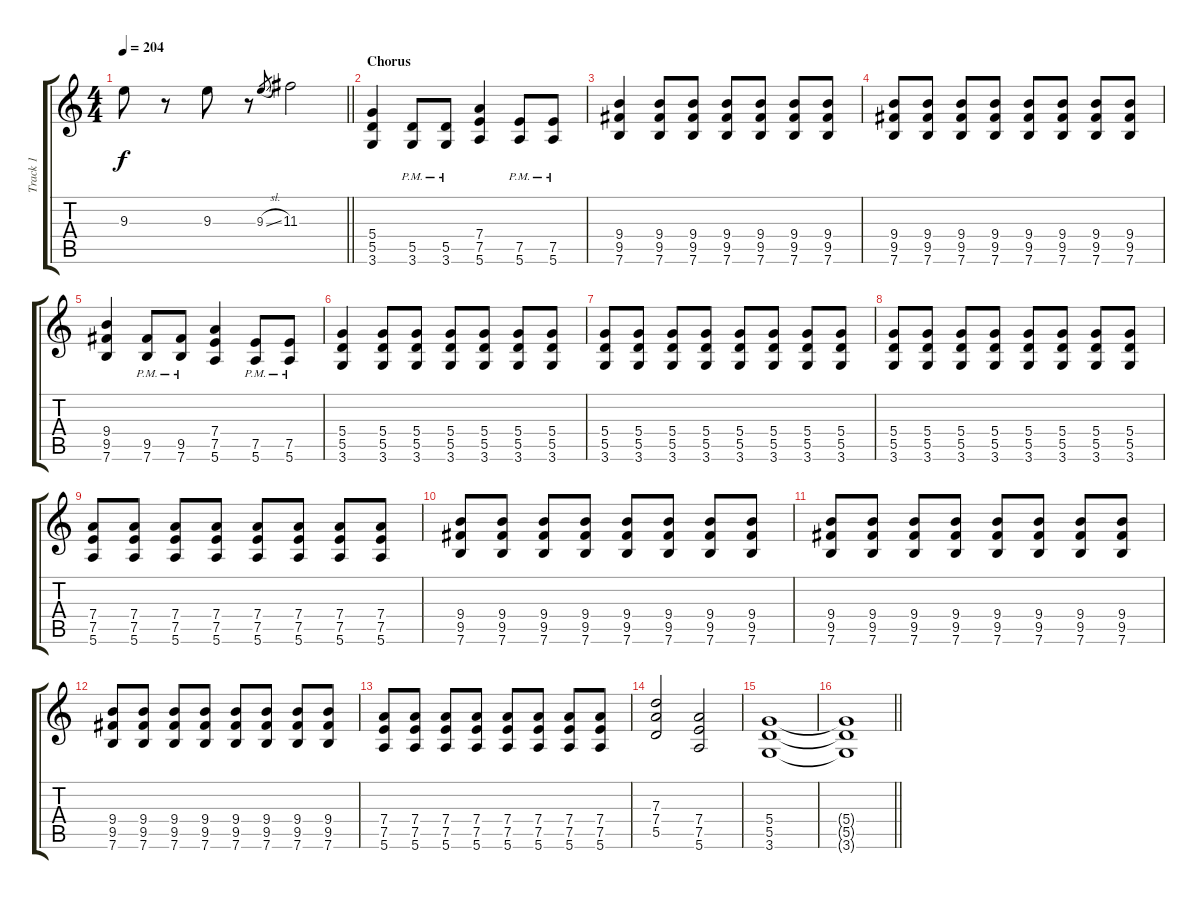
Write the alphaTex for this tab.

\track ("Track 1" "Track 1") {instrument overdrivenguitar}
\staff {score tabs}
\tuning (E4 B3 G3 D3 A2 E2) {hide}
\ts (4 4)
\tempo 204
\clef g2
\barLineRight lightlight
\ks c
9.3.8{dy f} r.8 9.3.8 r.8 9.3{sl}.8{gr} 11.3.2 |
\section ("" "Chorus")
(5.4 5.5 3.6).4 (5.5{pm} 3.6{pm}).8 (5.5{pm} 3.6{pm}).8 (7.4 7.5 5.6).4 (7.5{pm} 5.6{pm}).8 (7.5{pm} 5.6{pm}).8 |
(9.4 9.5 7.6).4 (9.4 9.5 7.6).8 (9.4 9.5 7.6).8 (9.4 9.5 7.6).8 (9.4 9.5 7.6).8 (9.4 9.5 7.6).8 (9.4 9.5 7.6).8 |
(9.4 9.5 7.6).8 (9.4 9.5 7.6).8 (9.4 9.5 7.6).8 (9.4 9.5 7.6).8 (9.4 9.5 7.6).8 (9.4 9.5 7.6).8 (9.4 9.5 7.6).8 (9.4 9.5 7.6).8 |
(9.4 9.5 7.6).4 (9.5{pm} 7.6{pm}).8 (9.5{pm} 7.6{pm}).8 (7.4 7.5 5.6).4 (7.5{pm} 5.6{pm}).8 (7.5{pm} 5.6{pm}).8 |
(5.4 5.5 3.6).4 (5.4 5.5 3.6).8 (5.4 5.5 3.6).8 (5.4 5.5 3.6).8 (5.4 5.5 3.6).8 (5.4 5.5 3.6).8 (5.4 5.5 3.6).8 |
(5.4 5.5 3.6).8 (5.4 5.5 3.6).8 (5.4 5.5 3.6).8 (5.4 5.5 3.6).8 (5.4 5.5 3.6).8 (5.4 5.5 3.6).8 (5.4 5.5 3.6).8 (5.4 5.5 3.6).8 |
(5.4 5.5 3.6).8 (5.4 5.5 3.6).8 (5.4 5.5 3.6).8 (5.4 5.5 3.6).8 (5.4 5.5 3.6).8 (5.4 5.5 3.6).8 (5.4 5.5 3.6).8 (5.4 5.5 3.6).8 |
(7.4 7.5 5.6).8 (7.4 7.5 5.6).8 (7.4 7.5 5.6).8 (7.4 7.5 5.6).8 (7.4 7.5 5.6).8 (7.4 7.5 5.6).8 (7.4 7.5 5.6).8 (7.4 7.5 5.6).8 |
(9.4 9.5 7.6).8 (9.4 9.5 7.6).8 (9.4 9.5 7.6).8 (9.4 9.5 7.6).8 (9.4 9.5 7.6).8 (9.4 9.5 7.6).8 (9.4 9.5 7.6).8 (9.4 9.5 7.6).8 |
(9.4 9.5 7.6).8 (9.4 9.5 7.6).8 (9.4 9.5 7.6).8 (9.4 9.5 7.6).8 (9.4 9.5 7.6).8 (9.4 9.5 7.6).8 (9.4 9.5 7.6).8 (9.4 9.5 7.6).8 |
(9.4 9.5 7.6).8 (9.4 9.5 7.6).8 (9.4 9.5 7.6).8 (9.4 9.5 7.6).8 (9.4 9.5 7.6).8 (9.4 9.5 7.6).8 (9.4 9.5 7.6).8 (9.4 9.5 7.6).8 |
(7.4 7.5 5.6).8 (7.4 7.5 5.6).8 (7.4 7.5 5.6).8 (7.4 7.5 5.6).8 (7.4 7.5 5.6).8 (7.4 7.5 5.6).8 (7.4 7.5 5.6).8 (7.4 7.5 5.6).8 |
(7.3 7.4 5.5).2 (7.4 7.5 5.6).2 |
(5.4 5.5 3.6).1 |
\barLineRight lightlight
(5.4{t} 5.5{t} 3.6{t}).1
